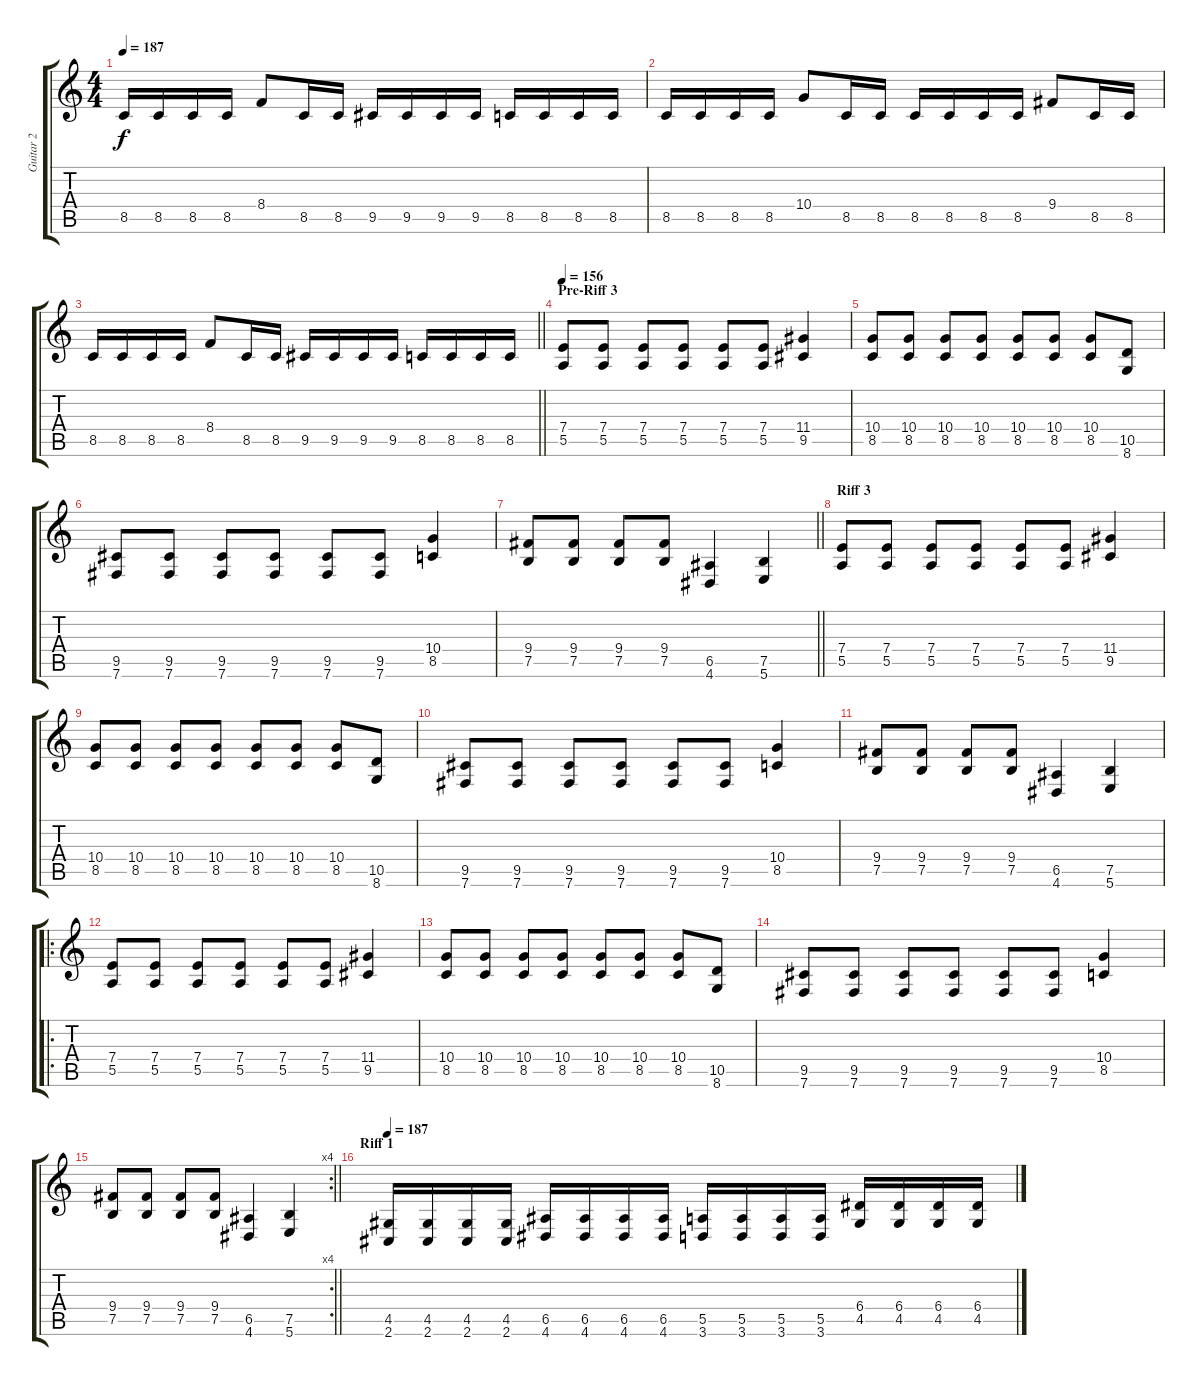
\track ("Guitar 2" "Guitar 2") {instrument overdrivenguitar}
\staff {score tabs}
\tuning (B3 Gb3 D3 A2 E2 B1) {hide}
\ts (4 4)
\tempo 187
\clef g2
\ks c
8.5.16{dy f} 8.5.16 8.5.16 8.5.16 8.4.8 8.5.16 8.5.16 9.5.16 9.5.16 9.5.16 9.5.16 8.5.16 8.5.16 8.5.16 8.5.16 |
8.5.16 8.5.16 8.5.16 8.5.16 10.4.8 8.5.16 8.5.16 8.5.16 8.5.16 8.5.16 8.5.16 9.4.8 8.5.16 8.5.16 |
\barLineRight lightlight
8.5.16 8.5.16 8.5.16 8.5.16 8.4.8 8.5.16 8.5.16 9.5.16 9.5.16 9.5.16 9.5.16 8.5.16 8.5.16 8.5.16 8.5.16 |
\section ("" "Pre-Riff 3")
\tempo 156
(7.4 5.5).8 (7.4 5.5).8 (7.4 5.5).8 (7.4 5.5).8 (7.4 5.5).8 (7.4 5.5).8 (11.4 9.5).4 |
(10.4 8.5).8 (10.4 8.5).8 (10.4 8.5).8 (10.4 8.5).8 (10.4 8.5).8 (10.4 8.5).8 (10.4 8.5).8 (10.5 8.6).8 |
(9.5 7.6).8 (9.5 7.6).8 (9.5 7.6).8 (9.5 7.6).8 (9.5 7.6).8 (9.5 7.6).8 (10.4 8.5).4 |
\barLineRight lightlight
(9.4 7.5).8 (9.4 7.5).8 (9.4 7.5).8 (9.4 7.5).8 (6.5 4.6).4 (7.5 5.6).4 |
\section ("" "Riff 3")
(7.4 5.5).8 (7.4 5.5).8 (7.4 5.5).8 (7.4 5.5).8 (7.4 5.5).8 (7.4 5.5).8 (11.4 9.5).4 |
(10.4 8.5).8 (10.4 8.5).8 (10.4 8.5).8 (10.4 8.5).8 (10.4 8.5).8 (10.4 8.5).8 (10.4 8.5).8 (10.5 8.6).8 |
(9.5 7.6).8 (9.5 7.6).8 (9.5 7.6).8 (9.5 7.6).8 (9.5 7.6).8 (9.5 7.6).8 (10.4 8.5).4 |
(9.4 7.5).8 (9.4 7.5).8 (9.4 7.5).8 (9.4 7.5).8 (6.5 4.6).4 (7.5 5.6).4 |
\ro
(7.4 5.5).8 (7.4 5.5).8 (7.4 5.5).8 (7.4 5.5).8 (7.4 5.5).8 (7.4 5.5).8 (11.4 9.5).4 |
(10.4 8.5).8 (10.4 8.5).8 (10.4 8.5).8 (10.4 8.5).8 (10.4 8.5).8 (10.4 8.5).8 (10.4 8.5).8 (10.5 8.6).8 |
(9.5 7.6).8 (9.5 7.6).8 (9.5 7.6).8 (9.5 7.6).8 (9.5 7.6).8 (9.5 7.6).8 (10.4 8.5).4 |
\rc 4
\barLineRight lightlight
(9.4 7.5).8 (9.4 7.5).8 (9.4 7.5).8 (9.4 7.5).8 (6.5 4.6).4 (7.5 5.6).4 |
\section ("" "Riff 1")
\tempo 187
(4.5 2.6).16 (4.5 2.6).16 (4.5 2.6).16 (4.5 2.6).16 (6.5 4.6).16 (6.5 4.6).16 (6.5 4.6).16 (6.5 4.6).16 (5.5 3.6).16 (5.5 3.6).16 (5.5 3.6).16 (5.5 3.6).16 (6.4 4.5).16 (6.4 4.5).16 (6.4 4.5).16 (6.4 4.5).16
